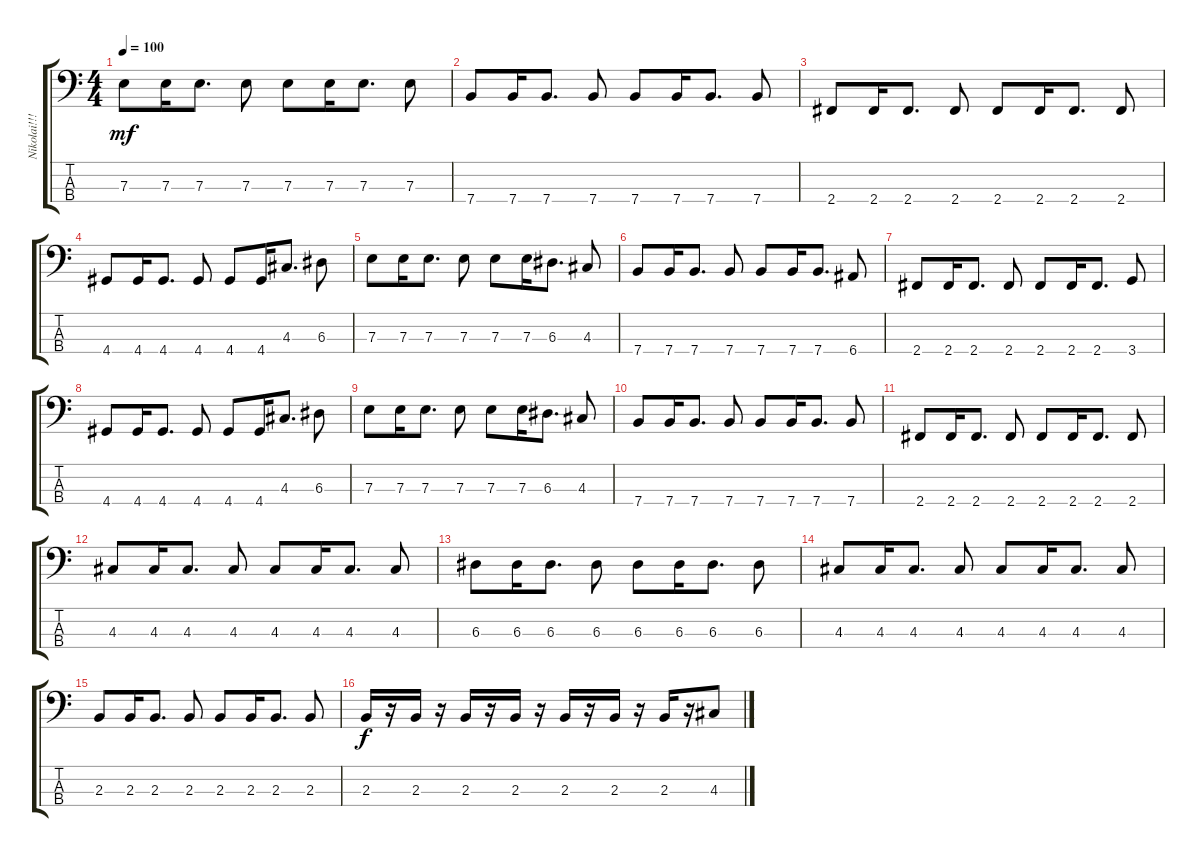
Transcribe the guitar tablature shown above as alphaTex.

\track ("Nikolai!!! (Bass Guitar)" "Nikolai!!!") {instrument electricbasspick}
\staff {score tabs}
\tuning (G2 D2 A1 E1) {hide}
\ts (4 4)
\tempo 100
\clef f4
\ks c
7.3.8{dy mf} 7.3.16 7.3.8{d} 7.3.8 7.3.8 7.3.16 7.3.8{d} 7.3.8 |
7.4.8 7.4.16 7.4.8{d} 7.4.8 7.4.8 7.4.16 7.4.8{d} 7.4.8 |
2.4.8 2.4.16 2.4.8{d} 2.4.8 2.4.8 2.4.16 2.4.8{d} 2.4.8 |
4.4.8 4.4.16 4.4.8{d} 4.4.8 4.4.8 4.4.16 4.3.8{d} 6.3.8 |
7.3.8 7.3.16 7.3.8{d} 7.3.8 7.3.8 7.3.16 6.3.8{d} 4.3.8 |
7.4.8 7.4.16 7.4.8{d} 7.4.8 7.4.8 7.4.16 7.4.8{d} 6.4.8 |
2.4.8 2.4.16 2.4.8{d} 2.4.8 2.4.8 2.4.16 2.4.8{d} 3.4.8 |
4.4.8 4.4.16 4.4.8{d} 4.4.8 4.4.8 4.4.16 4.3.8{d} 6.3.8 |
7.3.8 7.3.16 7.3.8{d} 7.3.8 7.3.8 7.3.16 6.3.8{d} 4.3.8 |
7.4.8 7.4.16 7.4.8{d} 7.4.8 7.4.8 7.4.16 7.4.8{d} 7.4.8 |
2.4.8 2.4.16 2.4.8{d} 2.4.8 2.4.8 2.4.16 2.4.8{d} 2.4.8 |
4.3.8 4.3.16 4.3.8{d} 4.3.8 4.3.8 4.3.16 4.3.8{d} 4.3.8 |
6.3.8 6.3.16 6.3.8{d} 6.3.8 6.3.8 6.3.16 6.3.8{d} 6.3.8 |
4.3.8 4.3.16 4.3.8{d} 4.3.8 4.3.8 4.3.16 4.3.8{d} 4.3.8 |
2.3.8 2.3.16 2.3.8{d} 2.3.8 2.3.8 2.3.16 2.3.8{d} 2.3.8 |
2.3.16{dy f} r.16 2.3.16 r.16 2.3.16 r.16 2.3.16 r.16 2.3.16 r.16 2.3.16 r.16 2.3.16 r.16 4.3.8
